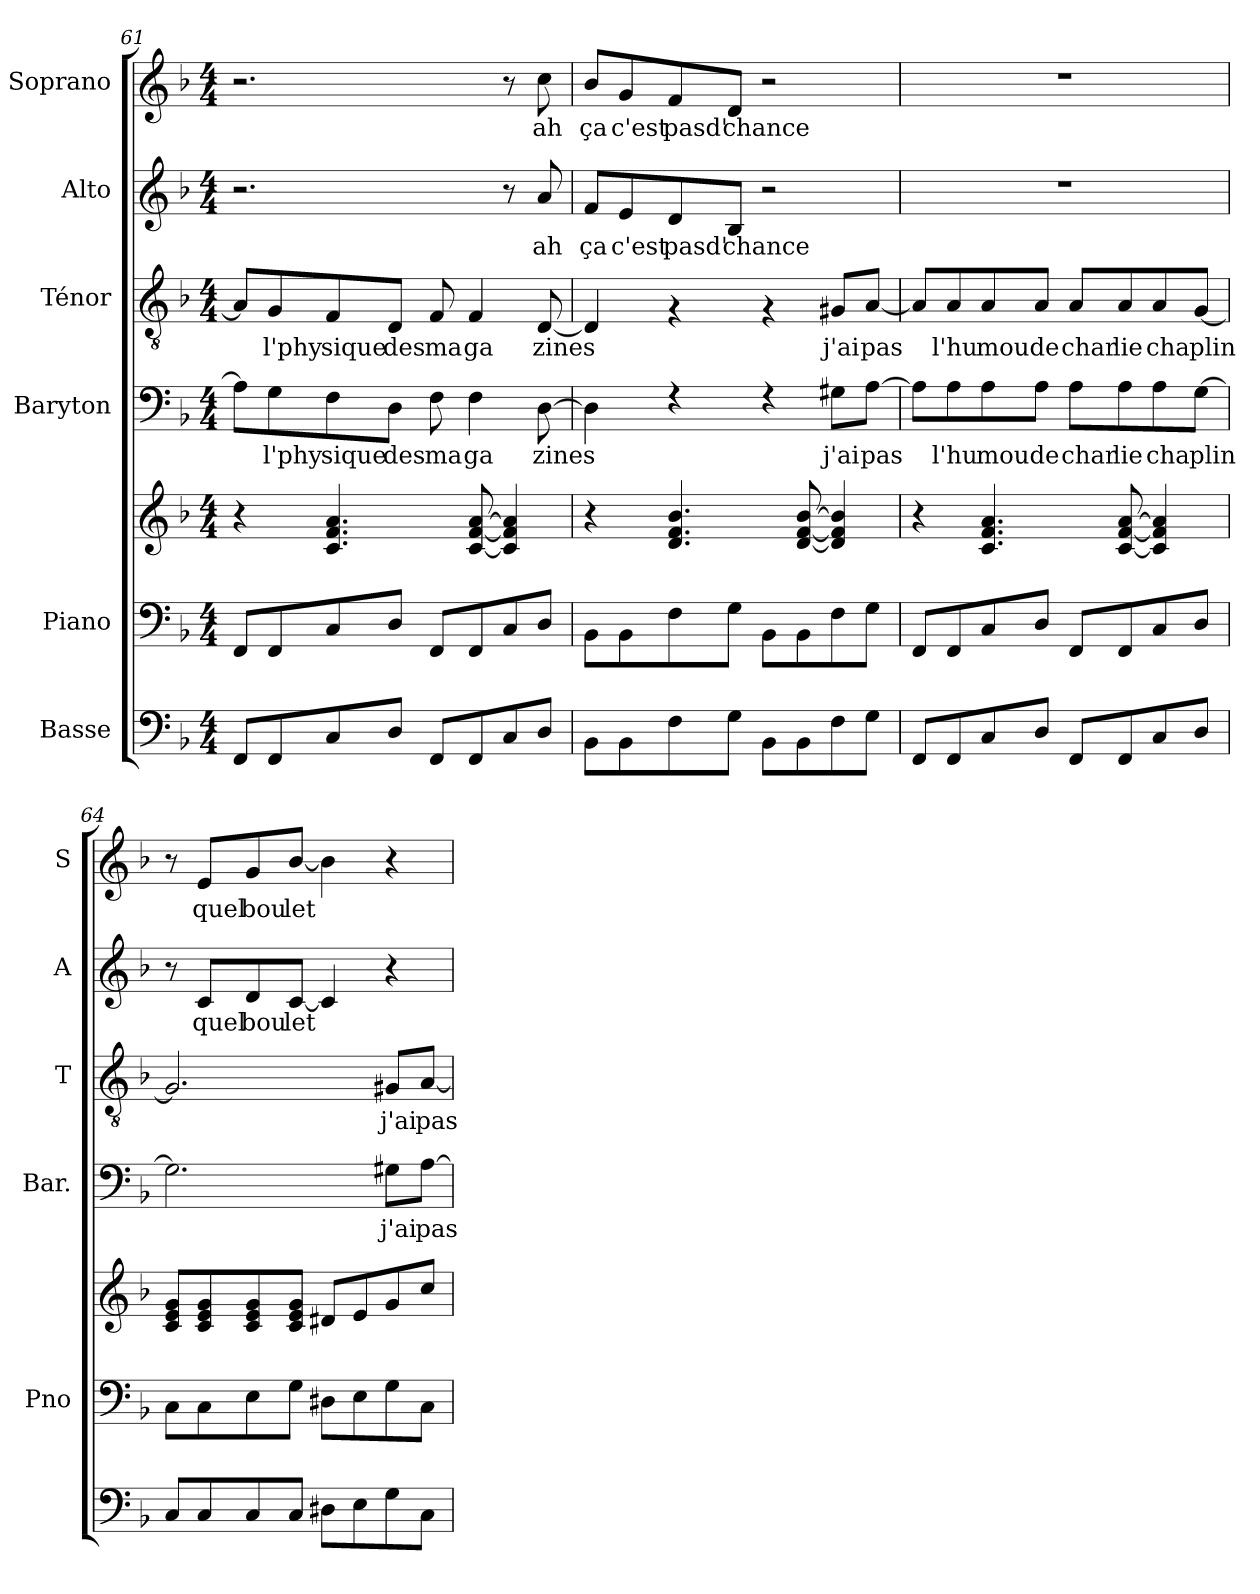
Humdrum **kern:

**kern	**kern	**kern	**kern	**text	**kern	**text	**kern	**text	**kern	**text
*part6	*part5	*part5	*part4	*part4	*part3	*part3	*part2	*part2	*part1	*part1
*staff7	*staff6	*staff5	*staff4	*staff4	*staff3	*staff3	*staff2	*staff2	*staff1	*staff1
*I"Basse	*I"Piano	*	*I"Baryton	*	*I"Ténor	*	*I"Alto	*	*I"Soprano	*
*	*I'Pno	*	*I'Bar.	*	*I'T	*	*I'A	*	*I'S	*
!!LO:LB:g=z
*clefF4	*clefF4	*clefG2	*clefF4	*	*clefGv2	*	*clefG2	*	*clefG2	*
*ITrd7c12	*	*	*	*	*	*	*	*	*	*
*k[b-]	*k[b-]	*k[b-]	*k[b-]	*	*k[b-]	*	*k[b-]	*	*k[b-]	*
*F:	*F:	*F:	*F:	*	*F:	*	*F:	*	*F:	*
*M4/4	*M4/4	*M4/4	*M4/4	*	*M4/4	*	*M4/4	*	*M4/4	*
=61	=61	=61	=61	=61	=61	=61	=61	=61	=61	=61
8FFF/L	8FF/L	4r	8A\L]	.	8A/L]	.	2.r	.	2.r	.
!	!	!	!	!LO:LY:b	!	!	!	!	!	!
!	!	!	!	!	!	!LO:LY:b	!	!	!	!
8FFF/	8FF/	.	8G\	l'phy	8G/	l'phy	.	.	.	.
!	!	!	!	!LO:LY:b	!	!	!	!	!	!
!	!	!	!	!	!	!LO:LY:b	!	!	!	!
8CC/	8C/	4.c/ 4.f/ 4.a/	8F\	sique	8F/	sique	.	.	.	.
!	!	!	!	!LO:LY:b	!	!	!	!	!	!
!	!	!	!	!	!	!LO:LY:b	!	!	!	!
8DD/J	8D/J	.	8D\J	des	8D/J	des	.	.	.	.
!	!	!	!	!LO:LY:b	!	!	!	!	!	!
!	!	!	!	!	!	!LO:LY:b	!	!	!	!
8FFF/L	8FF/L	.	8F\	ma	8F/	ma	.	.	.	.
!	!	!	!	!LO:LY:b	!	!	!	!	!	!
!	!	!	!	!	!	!LO:LY:b	!	!	!	!
8FFF/	8FF/	[8c/ [8f/ [8a/	4F\	ga	4F/	ga	.	.	.	.
8CC/	8C/	4c/] 4f/] 4a/]	.	.	.	.	8r	.	8r	.
!	!	!	!	!LO:LY:b	!	!	!	!	!	!
!	!	!	!	!	!	!LO:LY:b	!	!	!	!
!	!	!	!	!	!	!	!	!LO:LY:b	!	!
!	!	!	!	!	!	!	!	!	!	!LO:LY:b
8DD/J	8D/J	.	[8D\	zines	[8D/	zines	8a/	ah	8cc\	ah
=62	=62	=62	=62	=62	=62	=62	=62	=62	=62	=62
!	!	!	!	!	!	!	!	!LO:LY:b	!	!
!	!	!	!	!	!	!	!	!	!	!LO:LY:b
8BBB-\L	8BB-\L	4r	4D\]	.	4D/]	.	8f/L	ça	8b-/L	ça
!	!	!	!	!	!	!	!	!LO:LY:b	!	!
!	!	!	!	!	!	!	!	!	!	!LO:LY:b
8BBB-\	8BB-\	.	.	.	.	.	8e/	c'est	8g/	c'est
!	!	!	!	!	!	!	!	!LO:LY:b	!	!
!	!	!	!	!	!	!	!	!	!	!LO:LY:b
8FF\	8F\	4.d/ 4.f/ 4.b-/	4rF	.	4rF	.	8d/	pasd'	8f/	pasd'
!	!	!	!	!	!	!	!	!LO:LY:b	!	!
!	!	!	!	!	!	!	!	!	!	!LO:LY:b
8GG\J	8G\J	.	.	.	.	.	8B-/J	chance	8d/J	chance
8BBB-\L	8BB-\L	.	4rF	.	4rF	.	2r	.	2r	.
8BBB-\	8BB-\	[8d/ [8f/ [8b-/	.	.	.	.	.	.	.	.
!	!	!	!	!LO:LY:b	!	!	!	!	!	!
!	!	!	!	!	!	!LO:LY:b	!	!	!	!
8FF\	8F\	4d/] 4f/] 4b-/]	8G#X\L	j'ai	8G#X/L	j'ai	.	.	.	.
!	!	!	!	!LO:LY:b	!	!	!	!	!	!
!	!	!	!	!	!	!LO:LY:b	!	!	!	!
8GG\J	8G\J	.	[<8A\J	pas	[<8A/J	pas	.	.	.	.
=63	=63	=63	=63	=63	=63	=63	=63	=63	=63	=63
8FFF/L	8FF/L	4r	8A\L]	.	8A/L]	.	1r	.	1r	.
!	!	!	!	!LO:LY:b	!	!	!	!	!	!
!	!	!	!	!	!	!LO:LY:b	!	!	!	!
8FFF/	8FF/	.	8A\	l'hu	8A/	l'hu	.	.	.	.
!	!	!	!	!LO:LY:b	!	!	!	!	!	!
!	!	!	!	!	!	!LO:LY:b	!	!	!	!
8CC/	8C/	4.c/ 4.f/ 4.a/	8A\	mou	8A/	mou	.	.	.	.
!	!	!	!	!LO:LY:b	!	!	!	!	!	!
!	!	!	!	!	!	!LO:LY:b	!	!	!	!
8DD/J	8D/J	.	8A\J	de	8A/J	de	.	.	.	.
!	!	!	!	!LO:LY:b	!	!	!	!	!	!
!	!	!	!	!	!	!LO:LY:b	!	!	!	!
8FFF/L	8FF/L	.	8A\L	char	8A/L	char	.	.	.	.
!	!	!	!	!LO:LY:b	!	!	!	!	!	!
!	!	!	!	!	!	!LO:LY:b	!	!	!	!
8FFF/	8FF/	[8c/ [8f/ [8a/	8A\	lie	8A/	lie	.	.	.	.
!	!	!	!	!LO:LY:b	!	!	!	!	!	!
!	!	!	!	!	!	!LO:LY:b	!	!	!	!
8CC/	8C/	4c/] 4f/] 4a/]	8A\	cha	8A/	cha	.	.	.	.
!	!	!	!	!LO:LY:b	!	!	!	!	!	!
!	!	!	!	!	!	!LO:LY:b	!	!	!	!
8DD/J	8D/J	.	[8G\J	plin	[8G/J	plin	.	.	.	.
=64	=64	=64	=64	=64	=64	=64	=64	=64	=64	=64
8CC/L	8C\L	8c/ 8e/ 8g/L	2.G\]	.	2.G/]	.	8r	.	8r	.
!	!	!	!	!	!	!	!	!LO:LY:b	!	!
!	!	!	!	!	!	!	!	!	!	!LO:LY:b
8CC/	8C\	8c/ 8e/ 8g/	.	.	.	.	8c/L	quel	8e/L	quel
!	!	!	!	!	!	!	!	!LO:LY:b	!	!
!	!	!	!	!	!	!	!	!	!	!LO:LY:b
8CC/	8E\	8c/ 8e/ 8g/	.	.	.	.	8d/	bou	8g/	bou
!	!	!	!	!	!	!	!	!LO:LY:b	!	!
!	!	!	!	!	!	!	!	!	!	!LO:LY:b
8CC/J	8G\J	8c/ 8e/ 8g/J	.	.	.	.	[8c/J	let	[8b-/J	let
8DD#X\L	8D#X\L	8d#X/L	.	.	.	.	4c/]	.	4b-\]	.
8EE\	8E\	8e/	.	.	.	.	.	.	.	.
!	!	!	!	!LO:LY:b	!	!	!	!	!	!
!	!	!	!	!	!	!LO:LY:b	!	!	!	!
8GG\	8G\	8g/	8G#X\L	j'ai	8G#X/L	j'ai	4r	.	4r	.
!	!	!	!	!LO:LY:b	!	!	!	!	!	!
!	!	!	!	!	!	!LO:LY:b	!	!	!	!
8CC\J	8C\J	8cc/J	[<8A\J	pas	[<8A/J	pas	.	.	.	.
=	=	=	=	=	=	=	=	=	=	=
*-	*-	*-	*-	*-	*-	*-	*-	*-	*-	*-
